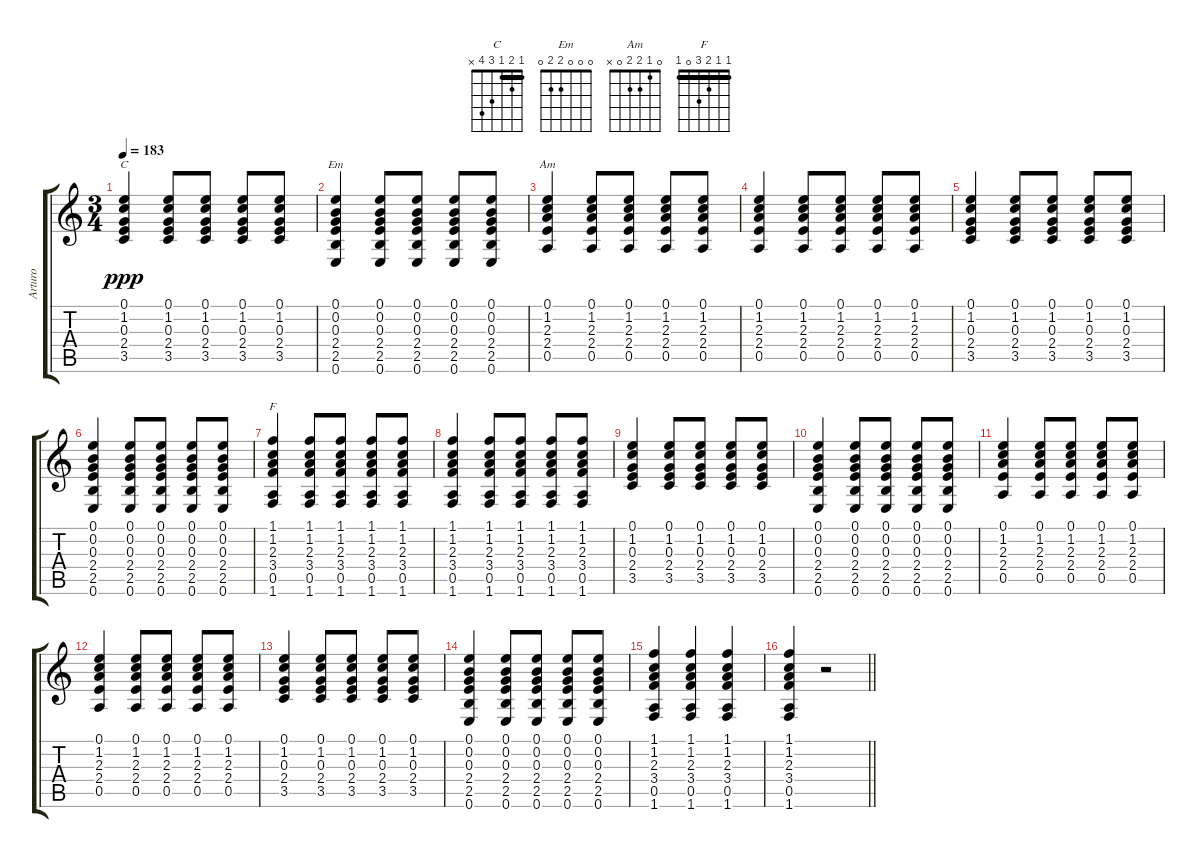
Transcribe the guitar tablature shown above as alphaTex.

\track ("Arturo" "Arturo") {instrument acousticguitarsteel}
\staff {score tabs}
\tuning (E4 B3 G3 D3 A2 E2) {hide}
\chord ("C" 1 2 1 3 4 x) {barre 1}
\chord ("Em" 0 0 0 2 2 0)
\chord ("Am" 0 1 2 2 0 x)
\chord ("F" 1 1 2 3 0 1) {barre 1}
\ts (3 4)
\tempo 183
\clef g2
\ks c
(0.1 1.2 0.3 2.4 3.5).4{ch "C" dy ppp} (0.1 1.2 0.3 2.4 3.5).8 (0.1 1.2 0.3 2.4 3.5).8 (0.1 1.2 0.3 2.4 3.5).8 (0.1 1.2 0.3 2.4 3.5).8 |
(0.1 0.2 0.3 2.4 2.5 0.6).4{ch "Em"} (0.1 0.2 0.3 2.4 2.5 0.6).8 (0.1 0.2 0.3 2.4 2.5 0.6).8 (0.1 0.2 0.3 2.4 2.5 0.6).8 (0.1 0.2 0.3 2.4 2.5 0.6).8 |
(0.1 1.2 2.3 2.4 0.5).4{ch "Am"} (0.1 1.2 2.3 2.4 0.5).8 (0.1 1.2 2.3 2.4 0.5).8 (0.1 1.2 2.3 2.4 0.5).8 (0.1 1.2 2.3 2.4 0.5).8 |
(0.1 1.2 2.3 2.4 0.5).4 (0.1 1.2 2.3 2.4 0.5).8 (0.1 1.2 2.3 2.4 0.5).8 (0.1 1.2 2.3 2.4 0.5).8 (0.1 1.2 2.3 2.4 0.5).8 |
(0.1 1.2 0.3 2.4 3.5).4 (0.1 1.2 0.3 2.4 3.5).8 (0.1 1.2 0.3 2.4 3.5).8 (0.1 1.2 0.3 2.4 3.5).8 (0.1 1.2 0.3 2.4 3.5).8 |
(0.1 0.2 0.3 2.4 2.5 0.6).4 (0.1 0.2 0.3 2.4 2.5 0.6).8 (0.1 0.2 0.3 2.4 2.5 0.6).8 (0.1 0.2 0.3 2.4 2.5 0.6).8 (0.1 0.2 0.3 2.4 2.5 0.6).8 |
(1.1 1.2 2.3 3.4 0.5 1.6).4{ch "F"} (1.1 1.2 2.3 3.4 0.5 1.6).8 (1.1 1.2 2.3 3.4 0.5 1.6).8 (1.1 1.2 2.3 3.4 0.5 1.6).8 (1.1 1.2 2.3 3.4 0.5 1.6).8 |
(1.1 1.2 2.3 3.4 0.5 1.6).4 (1.1 1.2 2.3 3.4 0.5 1.6).8 (1.1 1.2 2.3 3.4 0.5 1.6).8 (1.1 1.2 2.3 3.4 0.5 1.6).8 (1.1 1.2 2.3 3.4 0.5 1.6).8 |
(0.1 1.2 0.3 2.4 3.5).4 (0.1 1.2 0.3 2.4 3.5).8 (0.1 1.2 0.3 2.4 3.5).8 (0.1 1.2 0.3 2.4 3.5).8 (0.1 1.2 0.3 2.4 3.5).8 |
(0.1 0.2 0.3 2.4 2.5 0.6).4 (0.1 0.2 0.3 2.4 2.5 0.6).8 (0.1 0.2 0.3 2.4 2.5 0.6).8 (0.1 0.2 0.3 2.4 2.5 0.6).8 (0.1 0.2 0.3 2.4 2.5 0.6).8 |
(0.1 1.2 2.3 2.4 0.5).4 (0.1 1.2 2.3 2.4 0.5).8 (0.1 1.2 2.3 2.4 0.5).8 (0.1 1.2 2.3 2.4 0.5).8 (0.1 1.2 2.3 2.4 0.5).8 |
(0.1 1.2 2.3 2.4 0.5).4 (0.1 1.2 2.3 2.4 0.5).8 (0.1 1.2 2.3 2.4 0.5).8 (0.1 1.2 2.3 2.4 0.5).8 (0.1 1.2 2.3 2.4 0.5).8 |
(0.1 1.2 0.3 2.4 3.5).4 (0.1 1.2 0.3 2.4 3.5).8 (0.1 1.2 0.3 2.4 3.5).8 (0.1 1.2 0.3 2.4 3.5).8 (0.1 1.2 0.3 2.4 3.5).8 |
(0.1 0.2 0.3 2.4 2.5 0.6).4 (0.1 0.2 0.3 2.4 2.5 0.6).8 (0.1 0.2 0.3 2.4 2.5 0.6).8 (0.1 0.2 0.3 2.4 2.5 0.6).8 (0.1 0.2 0.3 2.4 2.5 0.6).8 |
(1.1 1.2 2.3 3.4 0.5 1.6).4 (1.1 1.2 2.3 3.4 0.5 1.6).4 (1.1 1.2 2.3 3.4 0.5 1.6).4 |
\barLineRight lightlight
(1.1 1.2 2.3 3.4 0.5 1.6).4 r.2
